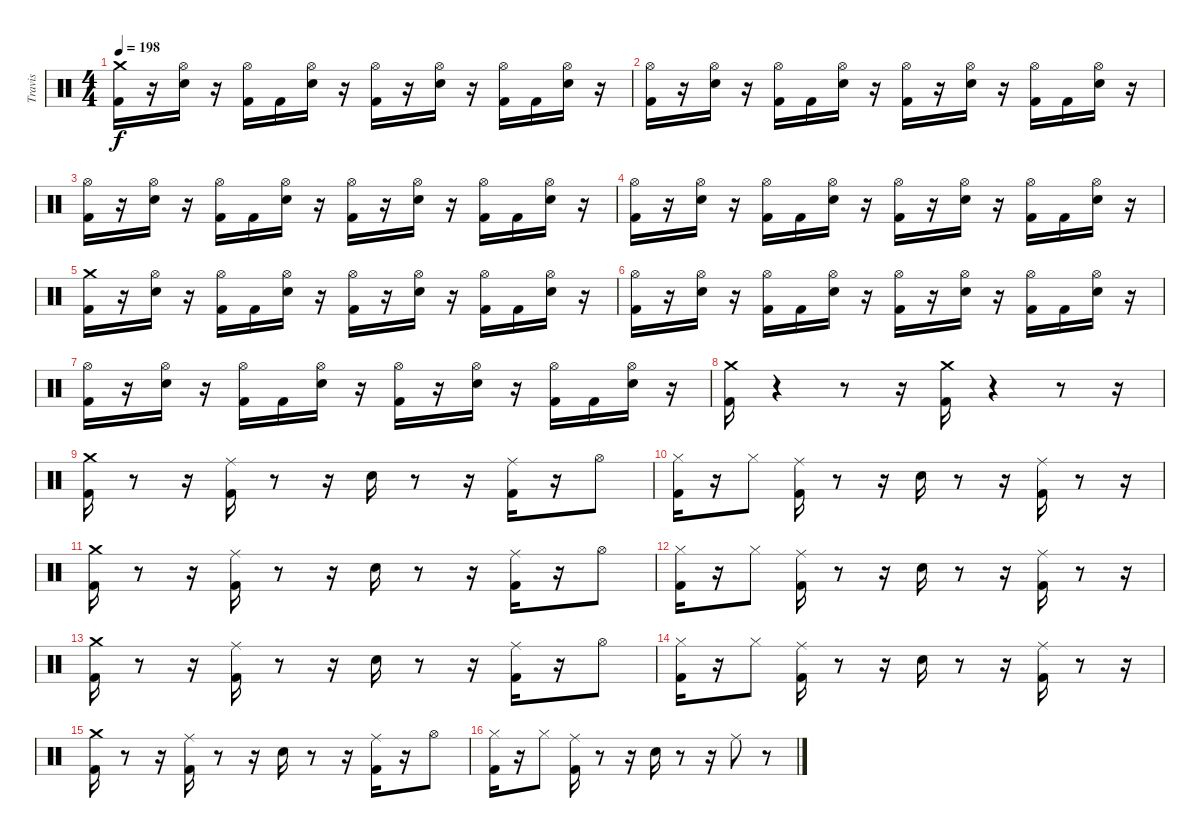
\track ("Travis" "Travis") {instrument percussion}
\staff {score}
\articulation defaults
\ts (4 4)
\tempo 198
\clef neutral
\ks c
("Kick (hit) 2" "Crash medium (hit)").16{dy f} r.16 ("Electric Snare (hit)" "Hi-Hat (open)").16 r.16 ("Kick (hit) 2" "Hi-Hat (open)").16 "Kick (hit) 2".16 ("Electric Snare (hit)" "Hi-Hat (open)").16 r.16 ("Kick (hit) 2" "Hi-Hat (open)").16 r.16 ("Electric Snare (hit)" "Hi-Hat (open)").16 r.16 ("Kick (hit) 2" "Hi-Hat (open)").16 "Kick (hit) 2".16 ("Electric Snare (hit)" "Hi-Hat (open)").16 r.16 |
("Kick (hit) 2" "Hi-Hat (open)").16 r.16 ("Electric Snare (hit)" "Hi-Hat (open)").16 r.16 ("Kick (hit) 2" "Hi-Hat (open)").16 "Kick (hit) 2".16 ("Electric Snare (hit)" "Hi-Hat (open)").16 r.16 ("Kick (hit) 2" "Hi-Hat (open)").16 r.16 ("Electric Snare (hit)" "Hi-Hat (open)").16 r.16 ("Kick (hit) 2" "Hi-Hat (open)").16 "Kick (hit) 2".16 ("Electric Snare (hit)" "Hi-Hat (open)").16 r.16 |
("Kick (hit) 2" "Hi-Hat (open)").16 r.16 ("Electric Snare (hit)" "Hi-Hat (open)").16 r.16 ("Kick (hit) 2" "Hi-Hat (open)").16 "Kick (hit) 2".16 ("Electric Snare (hit)" "Hi-Hat (open)").16 r.16 ("Kick (hit) 2" "Hi-Hat (open)").16 r.16 ("Electric Snare (hit)" "Hi-Hat (open)").16 r.16 ("Kick (hit) 2" "Hi-Hat (open)").16 "Kick (hit) 2".16 ("Electric Snare (hit)" "Hi-Hat (open)").16 r.16 |
("Kick (hit) 2" "Hi-Hat (open)").16 r.16 ("Electric Snare (hit)" "Hi-Hat (open)").16 r.16 ("Kick (hit) 2" "Hi-Hat (open)").16 "Kick (hit) 2".16 ("Electric Snare (hit)" "Hi-Hat (open)").16 r.16 ("Kick (hit) 2" "Hi-Hat (open)").16 r.16 ("Electric Snare (hit)" "Hi-Hat (open)").16 r.16 ("Kick (hit) 2" "Hi-Hat (open)").16 "Kick (hit) 2".16 ("Electric Snare (hit)" "Hi-Hat (open)").16 r.16 |
("Kick (hit) 2" "Crash medium (hit)").16 r.16 ("Electric Snare (hit)" "Hi-Hat (open)").16 r.16 ("Kick (hit) 2" "Hi-Hat (open)").16 "Kick (hit) 2".16 ("Electric Snare (hit)" "Hi-Hat (open)").16 r.16 ("Kick (hit) 2" "Hi-Hat (open)").16 r.16 ("Electric Snare (hit)" "Hi-Hat (open)").16 r.16 ("Kick (hit) 2" "Hi-Hat (open)").16 "Kick (hit) 2".16 ("Electric Snare (hit)" "Hi-Hat (open)").16 r.16 |
("Kick (hit) 2" "Hi-Hat (open)").16 r.16 ("Electric Snare (hit)" "Hi-Hat (open)").16 r.16 ("Kick (hit) 2" "Hi-Hat (open)").16 "Kick (hit) 2".16 ("Electric Snare (hit)" "Hi-Hat (open)").16 r.16 ("Kick (hit) 2" "Hi-Hat (open)").16 r.16 ("Electric Snare (hit)" "Hi-Hat (open)").16 r.16 ("Kick (hit) 2" "Hi-Hat (open)").16 "Kick (hit) 2".16 ("Electric Snare (hit)" "Hi-Hat (open)").16 r.16 |
("Kick (hit) 2" "Hi-Hat (open)").16 r.16 ("Electric Snare (hit)" "Hi-Hat (open)").16 r.16 ("Kick (hit) 2" "Hi-Hat (open)").16 "Kick (hit) 2".16 ("Electric Snare (hit)" "Hi-Hat (open)").16 r.16 ("Kick (hit) 2" "Hi-Hat (open)").16 r.16 ("Electric Snare (hit)" "Hi-Hat (open)").16 r.16 ("Kick (hit) 2" "Hi-Hat (open)").16 "Kick (hit) 2".16 ("Electric Snare (hit)" "Hi-Hat (open)").16 r.16 |
("Kick (hit) 2" "Crash medium (hit)").16 r.4 r.8 r.16 ("Kick (hit) 2" "Crash medium (hit)").16 r.4 r.8 r.16 |
("Crash medium (hit)" "Kick (hit) 2").16 r.8 r.16 ("Ride (middle)" "Kick (hit) 2").16 r.8 r.16 "Electric Snare (hit)".16 r.8 r.16 ("Ride (middle)" "Kick (hit) 2").16 r.16 "Hi-Hat (open)".8 |
("Kick (hit) 2" "Hi-Hat (closed)").16 r.16 "Hi-Hat (closed)".8 ("Ride (middle)" "Kick (hit) 2").16 r.8 r.16 "Electric Snare (hit)".16 r.8 r.16 ("Ride (middle)" "Kick (hit) 2").16 r.8 r.16 |
("Crash medium (hit)" "Kick (hit) 2").16 r.8 r.16 ("Ride (middle)" "Kick (hit) 2").16 r.8 r.16 "Electric Snare (hit)".16 r.8 r.16 ("Ride (middle)" "Kick (hit) 2").16 r.16 "Hi-Hat (open)".8 |
("Kick (hit) 2" "Hi-Hat (closed)").16 r.16 "Hi-Hat (closed)".8 ("Ride (middle)" "Kick (hit) 2").16 r.8 r.16 "Electric Snare (hit)".16 r.8 r.16 ("Ride (middle)" "Kick (hit) 2").16 r.8 r.16 |
("Crash medium (hit)" "Kick (hit) 2").16 r.8 r.16 ("Ride (middle)" "Kick (hit) 2").16 r.8 r.16 "Electric Snare (hit)".16 r.8 r.16 ("Ride (middle)" "Kick (hit) 2").16 r.16 "Hi-Hat (open)".8 |
("Kick (hit) 2" "Hi-Hat (closed)").16 r.16 "Hi-Hat (closed)".8 ("Ride (middle)" "Kick (hit) 2").16 r.8 r.16 "Electric Snare (hit)".16 r.8 r.16 ("Ride (middle)" "Kick (hit) 2").16 r.8 r.16 |
("Crash medium (hit)" "Kick (hit) 2").16 r.8 r.16 ("Ride (middle)" "Kick (hit) 2").16 r.8 r.16 "Electric Snare (hit)".16 r.8 r.16 ("Ride (middle)" "Kick (hit) 2").16 r.16 "Hi-Hat (open)".8 |
("Kick (hit) 2" "Hi-Hat (closed)").16 r.16 "Hi-Hat (closed)".8 ("Ride (middle)" "Kick (hit) 2").16 r.8 r.16 "Electric Snare (hit)".16 r.8 r.16 "Ride (middle)".8 r.8
